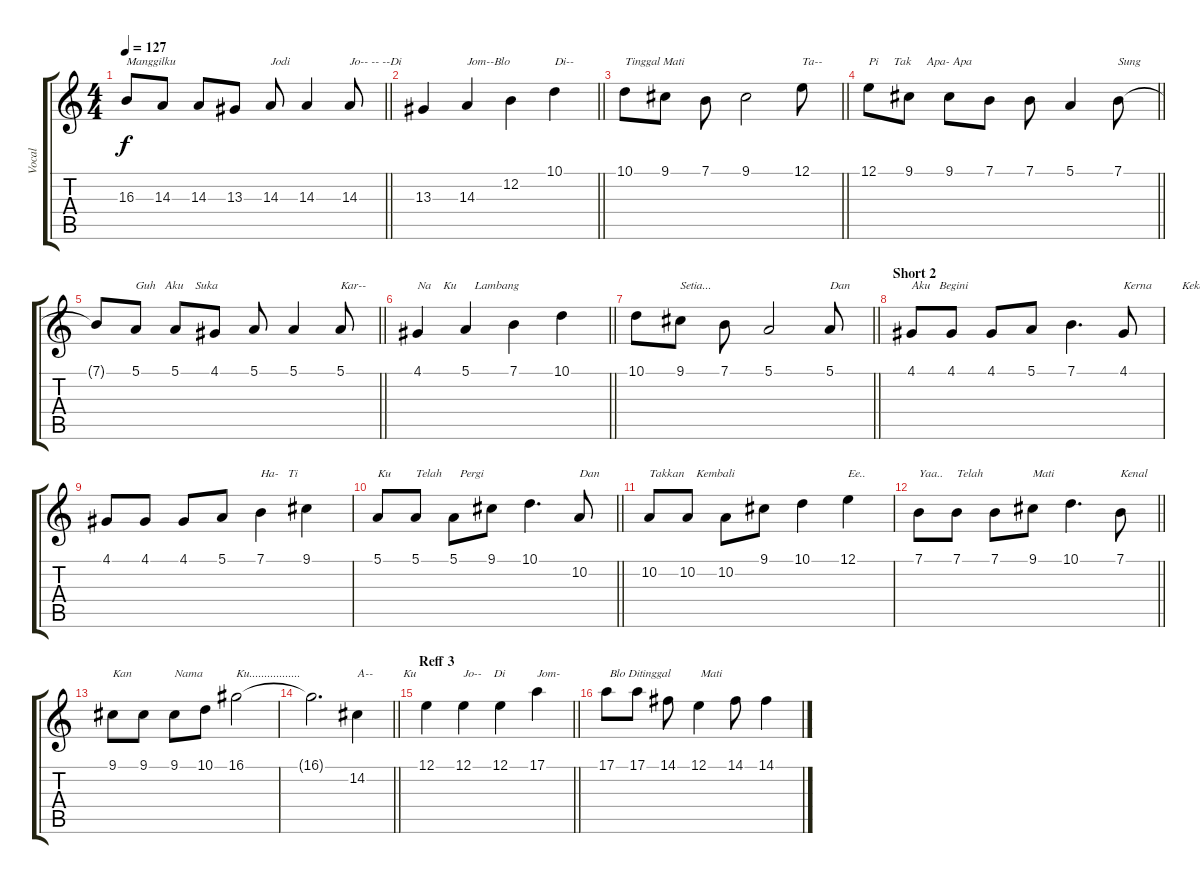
\track ("Vocal" "Vocal") {instrument choiraahs}
\staff {score tabs}
\tuning (E4 B3 G3 D3 A2 E2) {hide}
\ts (4 4)
\tempo 127
\clef g2
\barLineRight lightlight
\ks c
16.3.8{txt "Manggilku   " dy f} 14.3.8 14.3.8 13.3.8 14.3.8{txt "Jodi"} 14.3.4 14.3.8{txt "Jo-- -- --Di  "} |
\barLineRight lightlight
13.3.4 14.3.4{txt "Jom--Blo"} 12.2.4 10.1.4{txt "Di--"} |
\barLineRight lightlight
10.1.8{txt "Tinggal Mati"} 9.1.8 7.1.8 9.1.2 12.1.8{txt "Ta--"} |
\barLineRight lightlight
12.1.8{txt "Pi     Tak     Apa- Apa"} 9.1.8 9.1.8 7.1.8 7.1.8 5.1.4 7.1.8{txt "Sung"} |
\barLineRight lightlight
7.1{t}.8 5.1.8{txt "Guh   Aku    Suka"} 5.1.8 4.1.8 5.1.8 5.1.4 5.1.8{txt "Kar--"} |
\barLineRight lightlight
4.1.4{txt "Na    Ku      Lambang            "} 5.1.4 7.1.4 10.1.4 |
\barLineRight lightlight
10.1.8 9.1.8{txt "Setia..."} 7.1.8 5.1.2 5.1.8{txt "Dan"} |
\section ("" "Short 2")
4.1.8{txt "Aku   Begini "} 4.1.8 4.1.8 5.1.8 7.1.4{d} 4.1.8{txt "Kerna          Kekasih   "} |
4.1.8 4.1.8 4.1.8 5.1.8 7.1.4{txt "Ha-   Ti   "} 9.1.4 |
\barLineRight lightlight
5.1.8{txt "Ku"} 5.1.8{txt "Telah      Pergi"} 5.1.8 9.1.8 10.1.4{d} 10.2.8{txt "Dan     "} |
10.2.8{txt "Takkan    Kembali"} 10.2.8 10.2.8 9.1.8 10.1.4 12.1.4{txt "Ee.."} |
\barLineRight lightlight
7.1.8{txt "Yaa.."} 7.1.8{txt "Telah  "} 7.1.8 9.1.8{txt "Mati"} 10.1.4{d} 7.1.8{txt "Kenal  "} |
9.1.8{txt "Kan     "} 9.1.8 9.1.8{txt "Nama  "} 10.1.8 16.1.2{txt "Ku................."} |
\barLineRight lightlight
16.1{t}.2{d} 14.2.4{txt "A--          Ku"} |
\section ("" "Reff 3")
\barLineRight lightlight
12.1.4 12.1.4{txt "Jo--    Di      "} 12.1.4 17.1.4{txt "Jom-    "} |
17.1.8{txt " Blo Ditinggal          Mati"} 17.1.8 14.1.8 12.1.4 14.1.8 14.1.4
